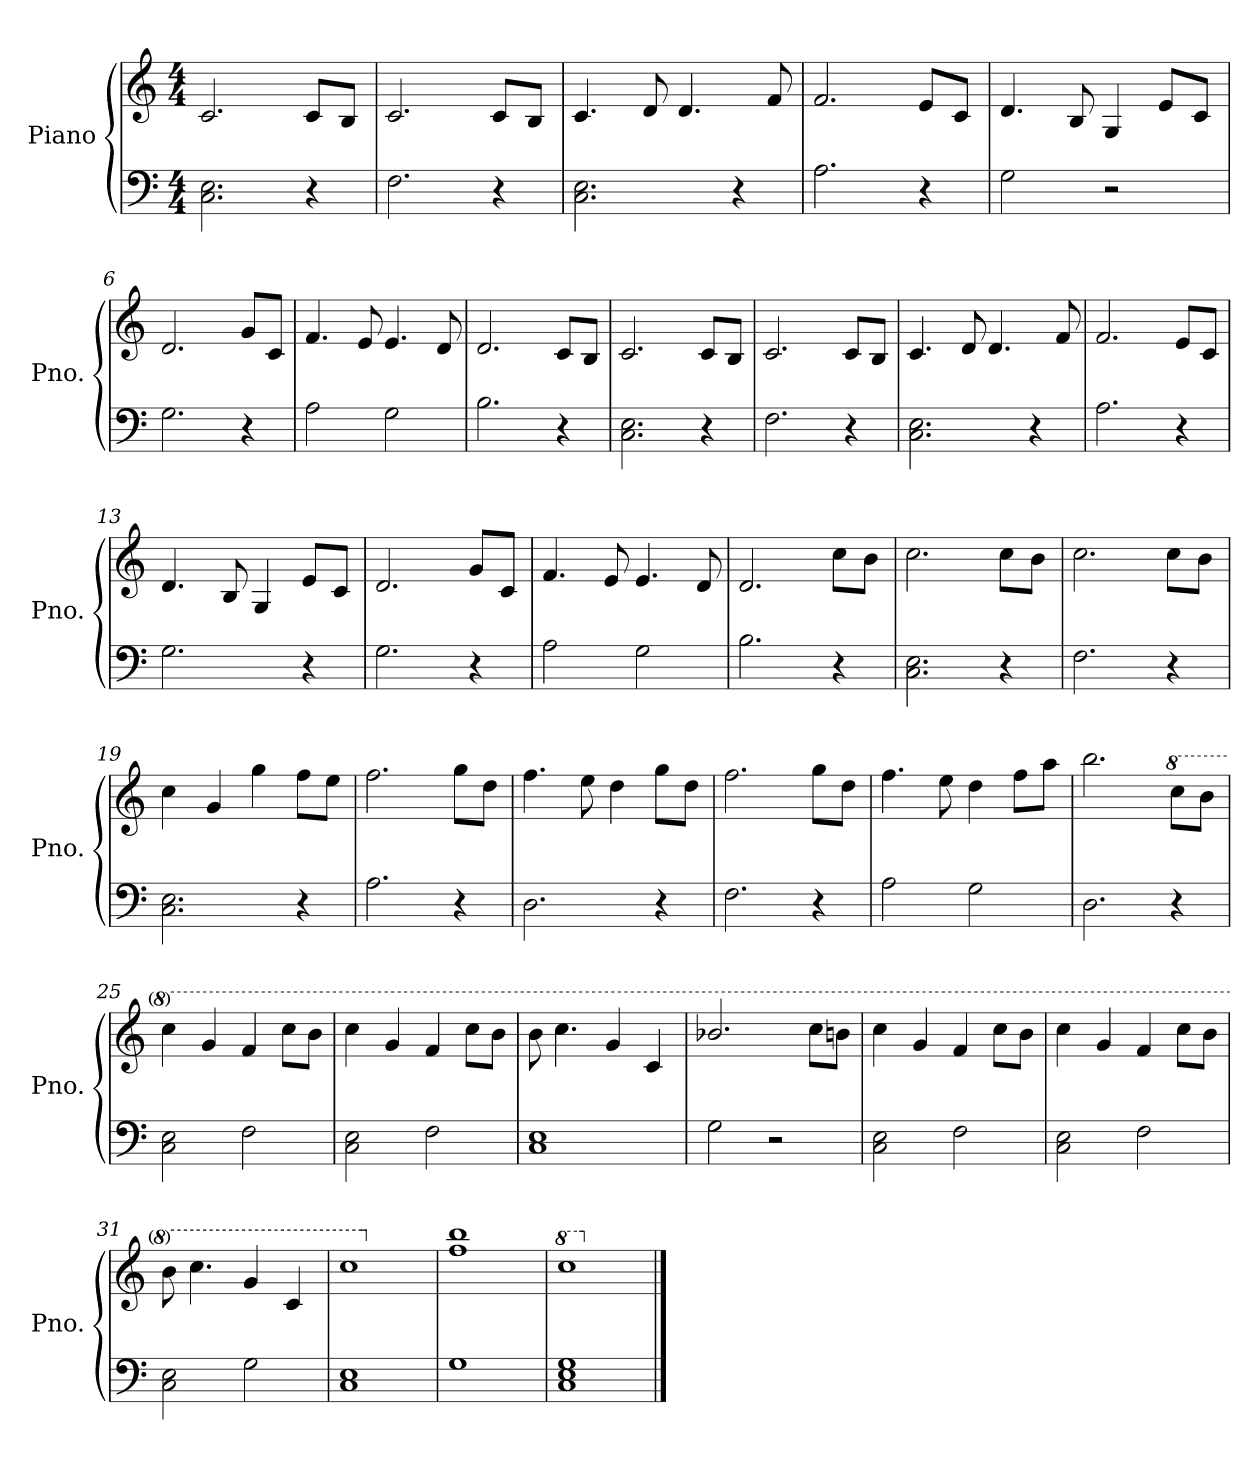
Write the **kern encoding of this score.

**kern	**kern
*part1	*part1
*staff2	*staff1
*I"Piano	*
*I'Pno.	*
*clefF4	*clefG2
*k[]	*k[]
*M4/4	*M4/4
=1	=1
2.C\ 2.E\	2.c/
4r	8c/L
.	8B/J
=2	=2
2.F\	2.c/
4r	8c/L
.	8B/J
=3	=3
2.C\ 2.E\	4.c/
.	8d/
.	4.d/
4r	.
.	8f/
=4	=4
2.A\	2.f/
4r	8e/L
.	8c/J
=5	=5
2G\	4.d/
.	8B/
2r	4G/
.	8e/L
.	8c/J
=6	=6
2.G\	2.d/
4r	8g/L
.	8c/J
=7	=7
2A\	4.f/
.	8e/
2G\	4.e/
.	8d/
=8	=8
2.B\	2.d/
4r	8c/L
.	8B/J
!!LO:LB:g=z
=9	=9
2.C\ 2.E\	2.c/
4r	8c/L
.	8B/J
=10	=10
2.F\	2.c/
4r	8c/L
.	8B/J
=11	=11
2.C\ 2.E\	4.c/
.	8d/
.	4.d/
4r	.
.	8f/
=12	=12
2.A\	2.f/
4r	8e/L
.	8c/J
=13	=13
2.G\	4.d/
.	8B/
.	4G/
4r	8e/L
.	8c/J
=14	=14
2.G\	2.d/
4r	8g/L
.	8c/J
=15	=15
2A\	4.f/
.	8e/
2G\	4.e/
.	8d/
=16	=16
2.B\	2.d/
4r	8cc\L
.	8b\J
!!LO:LB:g=z
=17	=17
2.C\ 2.E\	2.cc\
4r	8cc\L
.	8b\J
=18	=18
2.F\	2.cc\
4r	8cc\L
.	8b\J
=19	=19
2.C\ 2.E\	4cc\
.	4g/
.	4gg\
4r	8ff\L
.	8ee\J
=20	=20
2.A\	2.ff\
4r	8gg\L
.	8dd\J
=21	=21
2.D\	4.ff\
.	8ee\
.	4dd\
4r	8gg\L
.	8dd\J
=22	=22
2.F\	2.ff\
4r	8gg\L
.	8dd\J
=23	=23
2A\	4.ff\
.	8ee\
2G\	4dd\
.	8ff\L
.	8aa\J
=24	=24
2.D\	2.bb\
*	*8va
4r	8ccc\L
.	8bb\J
=25	=25
2C\ 2E\	4ccc\
.	4gg/
2F\	4ff/
.	8ccc\L
.	8bb\J
!!LO:LB:g=z
=26	=26
2C\ 2E\	4ccc\
.	4gg/
2F\	4ff/
.	8ccc\L
.	8bb\J
=27	=27
1C 1E	8bb\
.	4.ccc\
.	4gg/
.	4cc/
=28	=28
2G\	2.bb-X/
2r	.
.	8ccc\L
.	8bbn\J
=29	=29
2C\ 2E\	4ccc\
.	4gg/
2F\	4ff/
.	8ccc\L
.	8bb\J
=30	=30
2C\ 2E\	4ccc\
.	4gg/
2F\	4ff/
.	8ccc\L
.	8bb\J
=31	=31
2C\ 2E\	8bb\
.	4.ccc\
2G\	4gg/
.	4cc/
=32	=32
1C 1E	1ccc
=33	=33
*	*X8va
1G	1ff 1bb
=34	=34
*	*8va
1C 1E 1G	1ccc
*	*X8va
==	==
*-	*-
